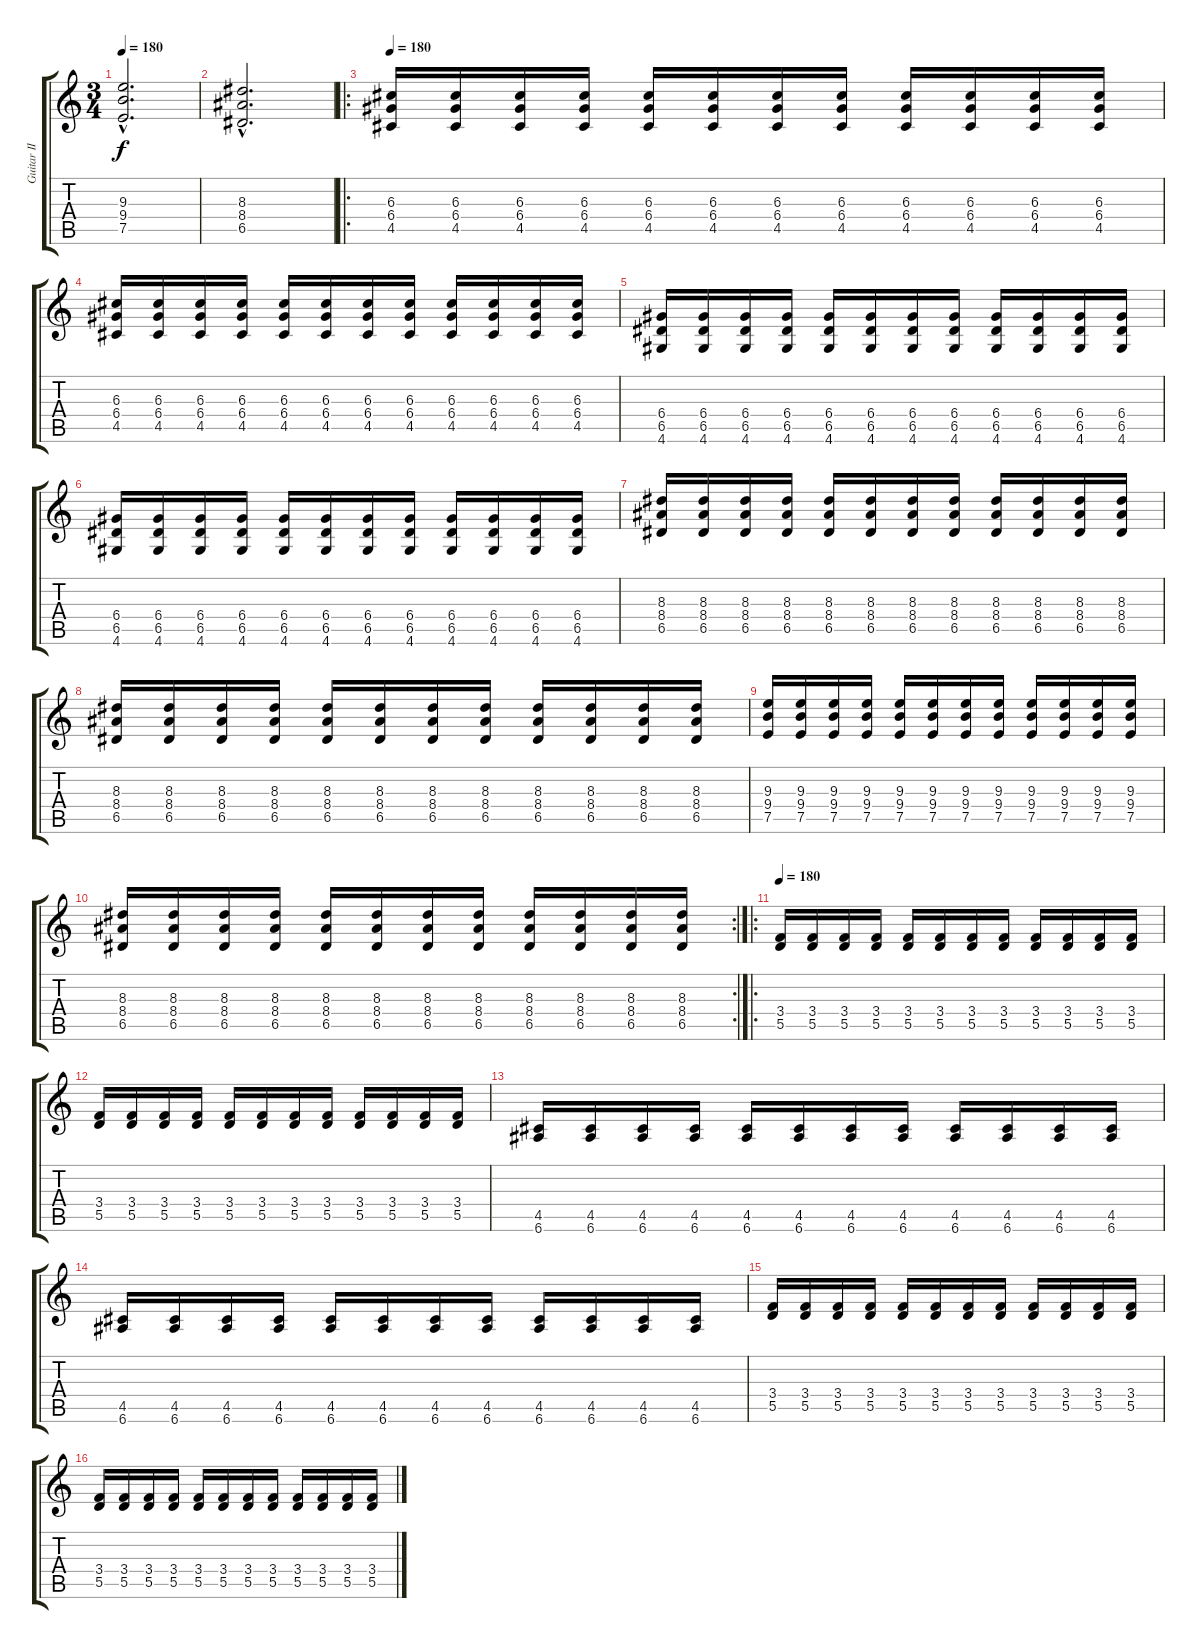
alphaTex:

\track ("Guitar II" "Guitar II") {instrument distortionguitar}
\staff {score tabs}
\tuning (E4 B3 G3 D3 A2 E2) {hide}
\ts (3 4)
\tempo 180
\clef g2
\ks c
(9.3{hac} 9.4{hac} 7.5{hac}).2{d dy f} |
(8.3{hac} 8.4{hac} 6.5{hac}).2{d} |
\ro
\tempo 180
(6.3 6.4 4.5).16 (6.3 6.4 4.5).16 (6.3 6.4 4.5).16 (6.3 6.4 4.5).16 (6.3 6.4 4.5).16 (6.3 6.4 4.5).16 (6.3 6.4 4.5).16 (6.3 6.4 4.5).16 (6.3 6.4 4.5).16 (6.3 6.4 4.5).16 (6.3 6.4 4.5).16 (6.3 6.4 4.5).16 |
(6.3 6.4 4.5).16 (6.3 6.4 4.5).16 (6.3 6.4 4.5).16 (6.3 6.4 4.5).16 (6.3 6.4 4.5).16 (6.3 6.4 4.5).16 (6.3 6.4 4.5).16 (6.3 6.4 4.5).16 (6.3 6.4 4.5).16 (6.3 6.4 4.5).16 (6.3 6.4 4.5).16 (6.3 6.4 4.5).16 |
(6.4 6.5 4.6).16 (6.4 6.5 4.6).16 (6.4 6.5 4.6).16 (6.4 6.5 4.6).16 (6.4 6.5 4.6).16 (6.4 6.5 4.6).16 (6.4 6.5 4.6).16 (6.4 6.5 4.6).16 (6.4 6.5 4.6).16 (6.4 6.5 4.6).16 (6.4 6.5 4.6).16 (6.4 6.5 4.6).16 |
(6.4 6.5 4.6).16 (6.4 6.5 4.6).16 (6.4 6.5 4.6).16 (6.4 6.5 4.6).16 (6.4 6.5 4.6).16 (6.4 6.5 4.6).16 (6.4 6.5 4.6).16 (6.4 6.5 4.6).16 (6.4 6.5 4.6).16 (6.4 6.5 4.6).16 (6.4 6.5 4.6).16 (6.4 6.5 4.6).16 |
(8.3 8.4 6.5).16 (8.3 8.4 6.5).16 (8.3 8.4 6.5).16 (8.3 8.4 6.5).16 (8.3 8.4 6.5).16 (8.3 8.4 6.5).16 (8.3 8.4 6.5).16 (8.3 8.4 6.5).16 (8.3 8.4 6.5).16 (8.3 8.4 6.5).16 (8.3 8.4 6.5).16 (8.3 8.4 6.5).16 |
(8.3 8.4 6.5).16 (8.3 8.4 6.5).16 (8.3 8.4 6.5).16 (8.3 8.4 6.5).16 (8.3 8.4 6.5).16 (8.3 8.4 6.5).16 (8.3 8.4 6.5).16 (8.3 8.4 6.5).16 (8.3 8.4 6.5).16 (8.3 8.4 6.5).16 (8.3 8.4 6.5).16 (8.3 8.4 6.5).16 |
(9.3 9.4 7.5).16 (9.3 9.4 7.5).16 (9.3 9.4 7.5).16 (9.3 9.4 7.5).16 (9.3 9.4 7.5).16 (9.3 9.4 7.5).16 (9.3 9.4 7.5).16 (9.3 9.4 7.5).16 (9.3 9.4 7.5).16 (9.3 9.4 7.5).16 (9.3 9.4 7.5).16 (9.3 9.4 7.5).16 |
\rc 2
(8.3 8.4 6.5).16 (8.3 8.4 6.5).16 (8.3 8.4 6.5).16 (8.3 8.4 6.5).16 (8.3 8.4 6.5).16 (8.3 8.4 6.5).16 (8.3 8.4 6.5).16 (8.3 8.4 6.5).16 (8.3 8.4 6.5).16 (8.3 8.4 6.5).16 (8.3 8.4 6.5).16 (8.3 8.4 6.5).16 |
\ro
\tempo 180
(3.4 5.5).16 (3.4 5.5).16 (3.4 5.5).16 (3.4 5.5).16 (3.4 5.5).16 (3.4 5.5).16 (3.4 5.5).16 (3.4 5.5).16 (3.4 5.5).16 (3.4 5.5).16 (3.4 5.5).16 (3.4 5.5).16 |
(3.4 5.5).16 (3.4 5.5).16 (3.4 5.5).16 (3.4 5.5).16 (3.4 5.5).16 (3.4 5.5).16 (3.4 5.5).16 (3.4 5.5).16 (3.4 5.5).16 (3.4 5.5).16 (3.4 5.5).16 (3.4 5.5).16 |
(4.5 6.6).16 (4.5 6.6).16 (4.5 6.6).16 (4.5 6.6).16 (4.5 6.6).16 (4.5 6.6).16 (4.5 6.6).16 (4.5 6.6).16 (4.5 6.6).16 (4.5 6.6).16 (4.5 6.6).16 (4.5 6.6).16 |
(4.5 6.6).16 (4.5 6.6).16 (4.5 6.6).16 (4.5 6.6).16 (4.5 6.6).16 (4.5 6.6).16 (4.5 6.6).16 (4.5 6.6).16 (4.5 6.6).16 (4.5 6.6).16 (4.5 6.6).16 (4.5 6.6).16 |
(3.4 5.5).16 (3.4 5.5).16 (3.4 5.5).16 (3.4 5.5).16 (3.4 5.5).16 (3.4 5.5).16 (3.4 5.5).16 (3.4 5.5).16 (3.4 5.5).16 (3.4 5.5).16 (3.4 5.5).16 (3.4 5.5).16 |
(3.4 5.5).16 (3.4 5.5).16 (3.4 5.5).16 (3.4 5.5).16 (3.4 5.5).16 (3.4 5.5).16 (3.4 5.5).16 (3.4 5.5).16 (3.4 5.5).16 (3.4 5.5).16 (3.4 5.5).16 (3.4 5.5).16
